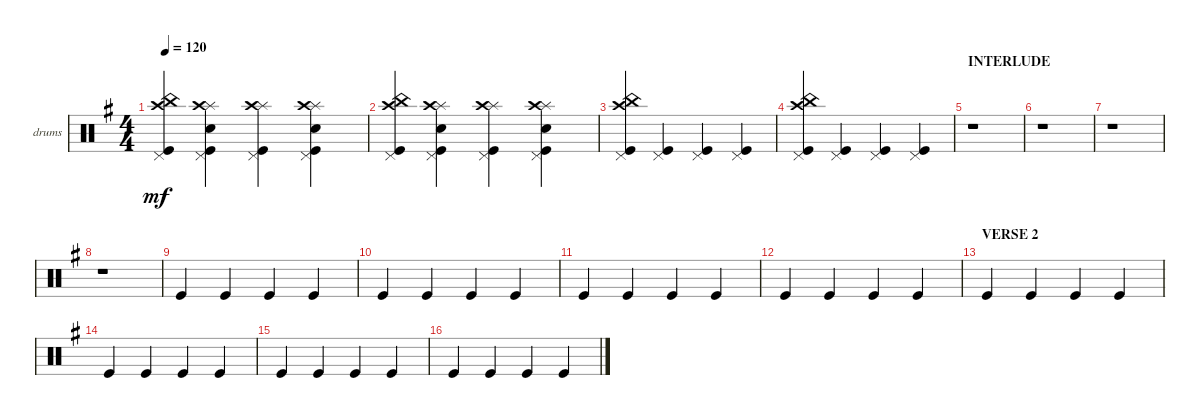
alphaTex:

\defaultSystemsLayout 4
\bracketExtendMode groupsimilarinstruments
\firstSystemTrackNameOrientation horizontal
\otherSystemsTrackNameOrientation horizontal
\track ("drums" "drums") {instrument percussion}
\staff {score}
\articulation defaults
\ts (4 4)
\tempo 120
\clef neutral
\scale
1.07945
\ks eminor
("Kick (hit)" "China (hit)" "Crash high (hit)" "Pedal Hi-Hat (hit)").4{dy mf} ("Kick (hit)" "Pedal Hi-Hat (hit)" "Snare (hit) 2" "Splash (hit)" "Crash high (hit)").4 ("Kick (hit)" "Pedal Hi-Hat (hit)" "Splash (hit)" "Crash high (hit)").4 ("Kick (hit)" "Pedal Hi-Hat (hit)" "Snare (hit) 2" "Splash (hit)" "Crash high (hit)").4 |
\scale
0.973518 ("Kick (hit)" "China (hit)" "Crash high (hit)" "Pedal Hi-Hat (hit)").4 ("Kick (hit)" "Pedal Hi-Hat (hit)" "Snare (hit) 2" "Splash (hit)" "Crash high (hit)").4 ("Kick (hit)" "Pedal Hi-Hat (hit)" "Splash (hit)" "Crash high (hit)").4 ("Kick (hit)" "Pedal Hi-Hat (hit)" "Snare (hit) 2" "Splash (hit)" "Crash high (hit)").4 |
\scale
0.973518 ("Kick (hit)" "China (hit)" "Crash high (hit)" "Pedal Hi-Hat (hit)").4 ("Kick (hit)" "Pedal Hi-Hat (hit)").4 ("Kick (hit)" "Pedal Hi-Hat (hit)").4 ("Kick (hit)" "Pedal Hi-Hat (hit)").4 |
\scale
0.973518 ("Kick (hit)" "China (hit)" "Crash high (hit)" "Pedal Hi-Hat (hit)").4 ("Kick (hit)" "Pedal Hi-Hat (hit)").4 ("Kick (hit)" "Pedal Hi-Hat (hit)").4 ("Kick (hit)" "Pedal Hi-Hat (hit)").4 |
\section ("" "INTERLUDE")
\scale
1.07945 r.1 |
\scale
0.973518 r.1 |
\scale
0.973518 r.1 |
\scale
0.973518 r.1 |
\scale
1.07945 "Kick (hit)".4 "Kick (hit)".4 "Kick (hit)".4 "Kick (hit)".4 |
\scale
0.973518 "Kick (hit)".4 "Kick (hit)".4 "Kick (hit)".4 "Kick (hit)".4 |
\scale
0.973518 "Kick (hit)".4 "Kick (hit)".4 "Kick (hit)".4 "Kick (hit)".4 |
\scale
0.973518 "Kick (hit)".4 "Kick (hit)".4 "Kick (hit)".4 "Kick (hit)".4 |
\section ("" "VERSE 2")
\scale
1.07945 "Kick (hit)".4 "Kick (hit)".4 "Kick (hit)".4 "Kick (hit)".4 |
\scale
0.973518 "Kick (hit)".4 "Kick (hit)".4 "Kick (hit)".4 "Kick (hit)".4 |
\scale
0.973518 "Kick (hit)".4 "Kick (hit)".4 "Kick (hit)".4 "Kick (hit)".4 |
\scale
0.973518 "Kick (hit)".4 "Kick (hit)".4 "Kick (hit)".4 "Kick (hit)".4
